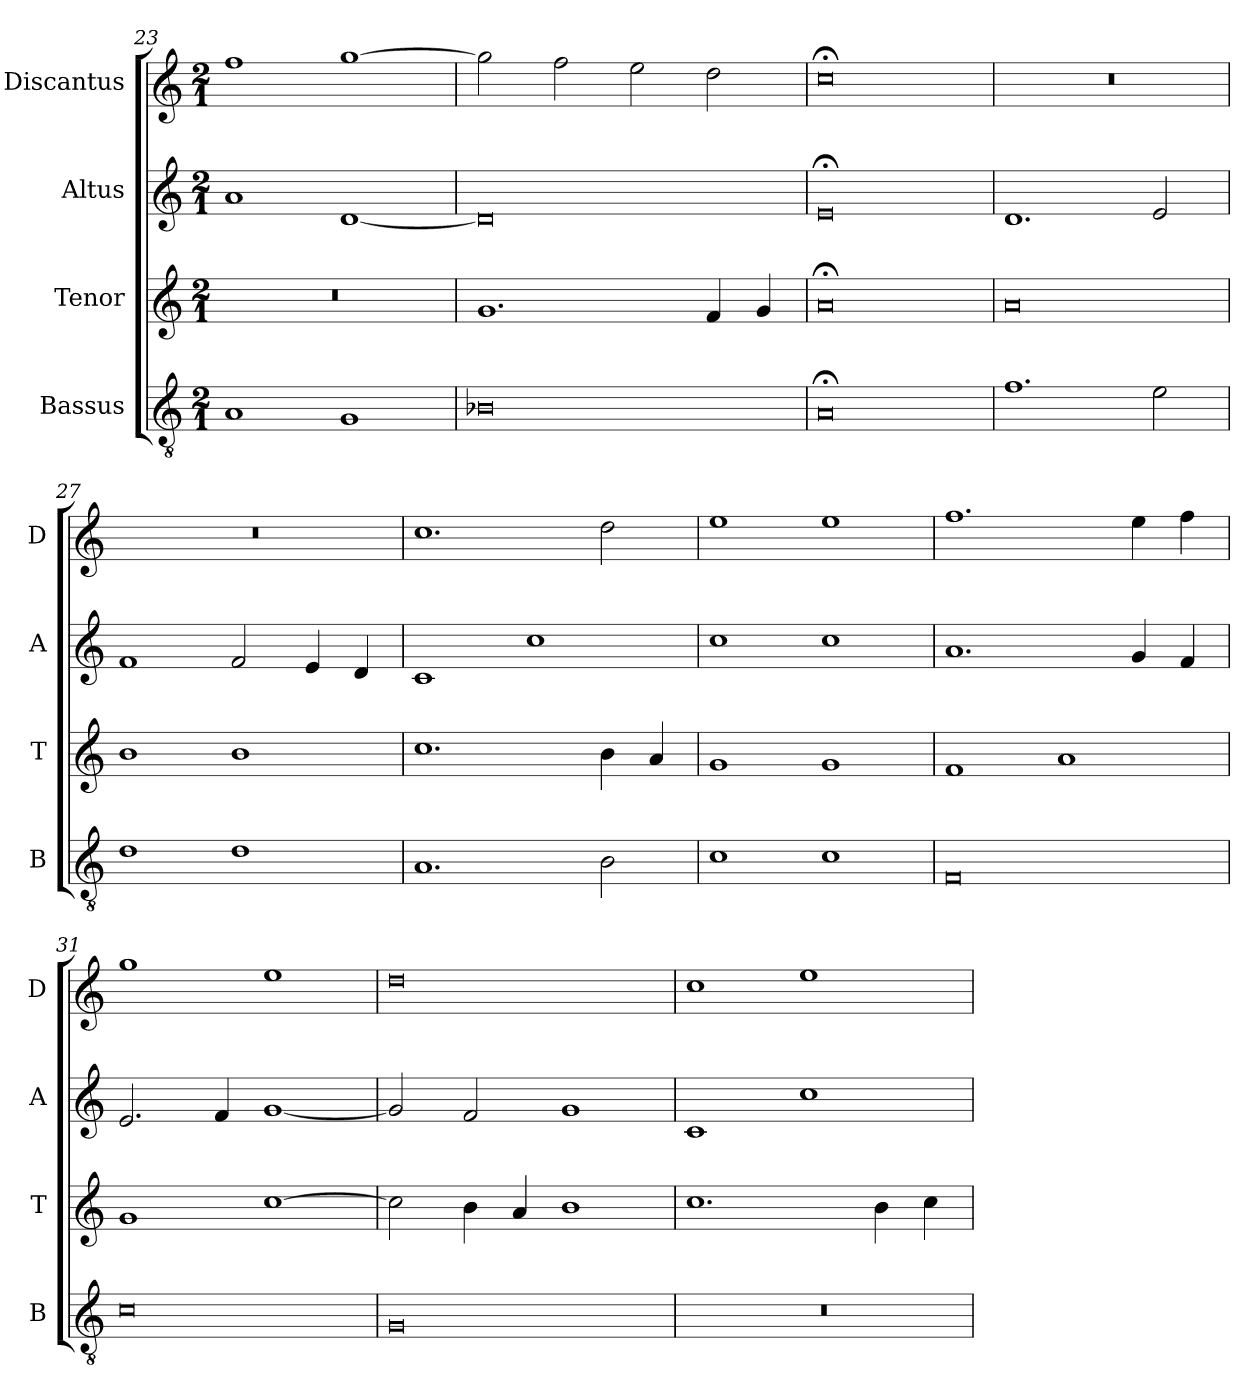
**kern	**kern	**kern	**kern
*part4	*part3	*part2	*part1
*staff4	*staff3	*staff2	*staff1
*I"Bassus	*I"Tenor	*I"Altus	*I"Discantus
*I'B	*I'T	*I'A	*I'D
*clefGv2	*clefG2	*clefG2	*clefG2
*k[]	*k[]	*k[]	*k[]
*M2/1	*M2/1	*M2/1	*M2/1
=23	=23	=23	=23
1A	0r	1a	1ff
1G	.	[1d	[1gg
=24	=24	=24	=24
0B-X	1.g	0d]	2gg\]
.	.	.	2ff\
.	.	.	2ee\
.	4f/	.	2dd\
.	4g/	.	.
=25	=25	=25	=25
0A;<	0a;<	0e;<	0cc;<
=26	=26	=26	=26
1.f	0a	1.d	0r
2e\	.	2e/	.
=27	=27	=27	=27
1d	1b	1f	0r
1d	1b	2f/	.
.	.	4e/	.
.	.	4d/	.
=28	=28	=28	=28
1.A	1.cc	1c	1.cc
.	.	1cc	.
2B\	4b\	.	2dd\
.	4a/	.	.
=29	=29	=29	=29
1c	1g	1cc	1ee
1c	1g	1cc	1ee
=30	=30	=30	=30
0F	1f	1.a	1.ff
.	1a	.	.
.	.	4g/	4ee\
.	.	4f/	4ff\
=31	=31	=31	=31
0c	1g	2.e/	1gg
.	.	4f/	.
.	[1cc	[1g	1ee
=32	=32	=32	=32
0G	2cc\]	2g/]	0dd
.	4b\	2f/	.
.	4a/	.	.
.	1b	1g	.
=33	=33	=33	=33
0r	1.cc	1c	1cc
.	.	1cc	1ee
.	4b\	.	.
.	4cc\	.	.
=	=	=	=
*-	*-	*-	*-
